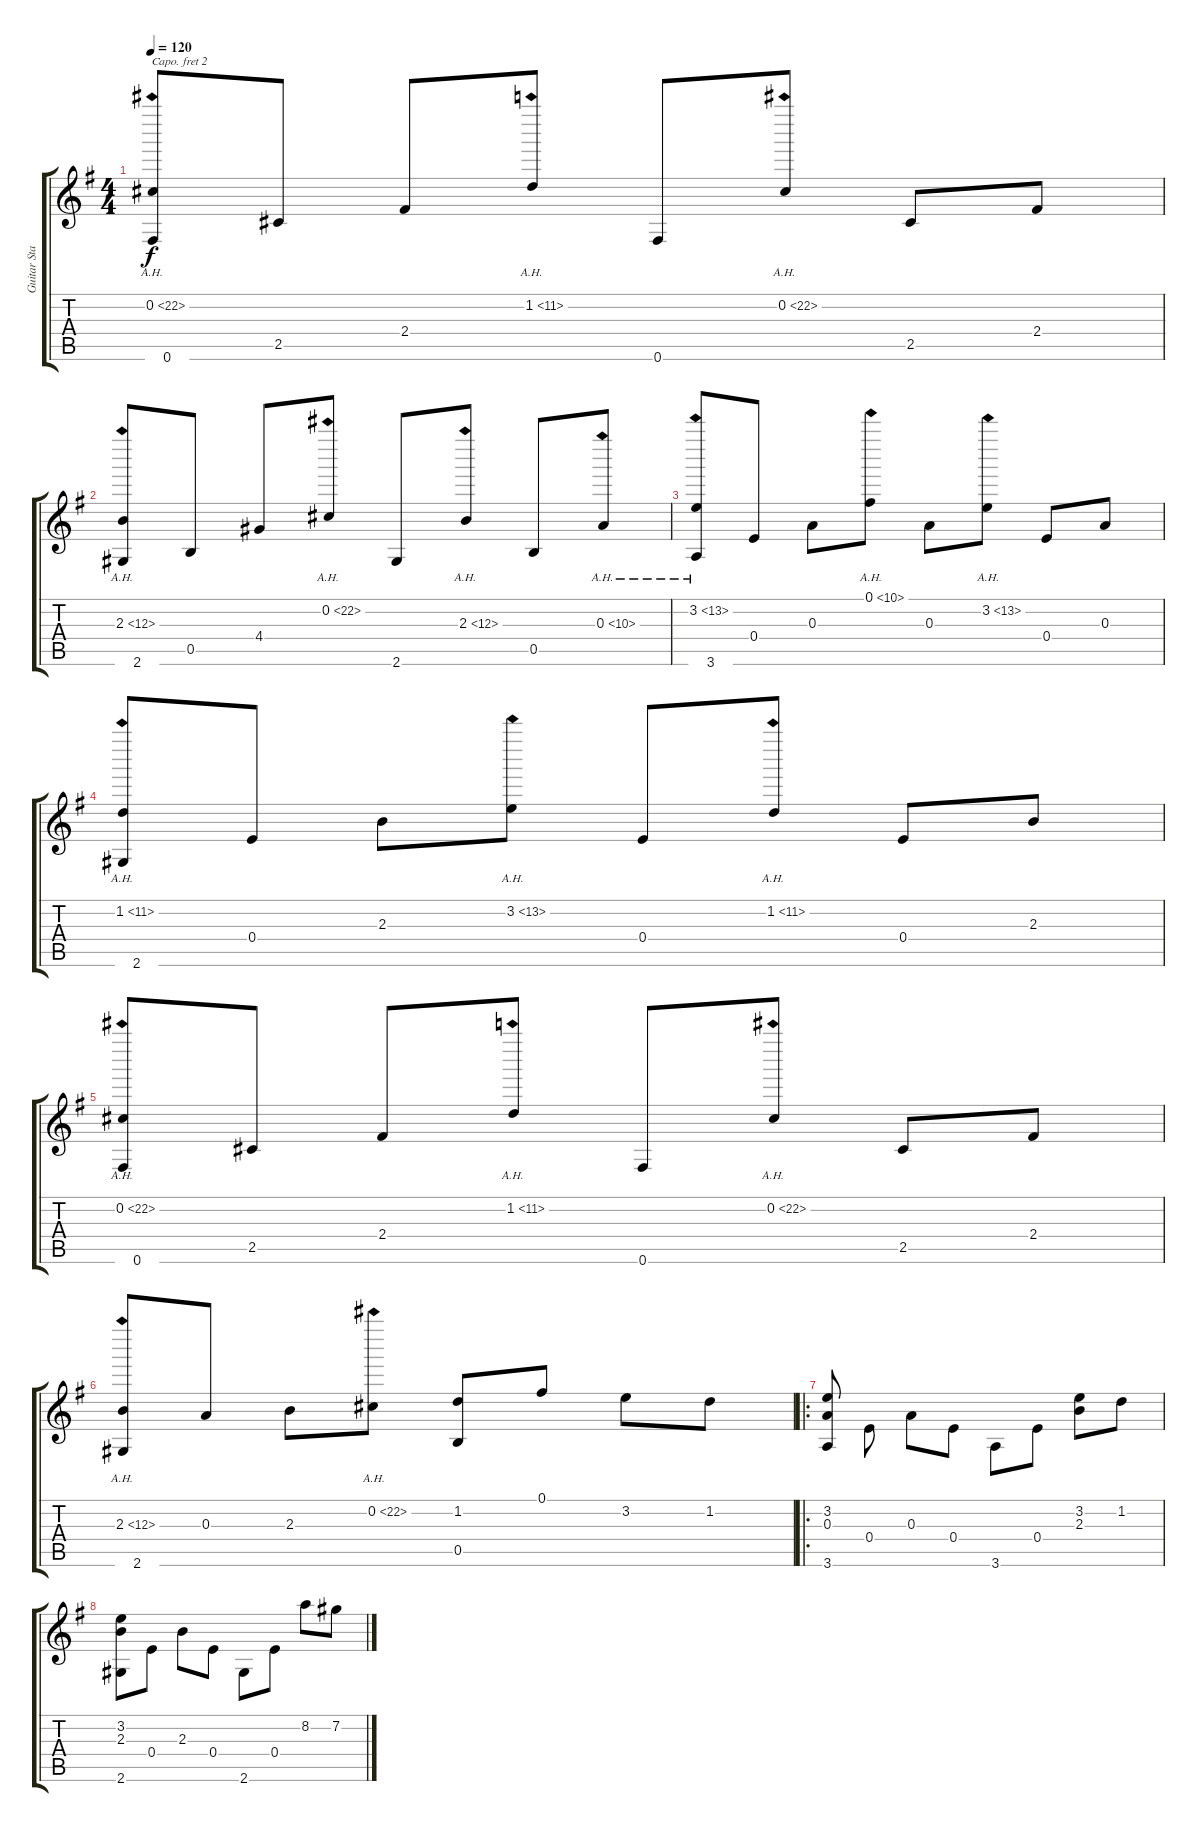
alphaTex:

\track ("Guitar Standard" "Guitar Sta") {instrument acousticguitarsteel}
\staff {score tabs}
\capo 2
\tuning (E4 B3 G3 D3 A2 E2) {hide}
\ts (4 4)
\tempo 120
\clef g2
\ks g
(0.2{ah 22} 0.6).8{dy f} 2.5.8 2.4.8 1.2{ah 10}.8 0.6.8 0.2{ah 22}.8 2.5.8 2.4.8 |
(2.3{ah 10} 2.6).8 0.5.8 4.4.8 0.2{ah 22}.8 2.6.8 2.3{ah 10}.8 0.5.8 0.3{ah 10}.8 |
(3.2{ah 10} 3.6).8 0.4.8 0.3.8 0.1{ah 10}.8 0.3.8 3.2{ah 10}.8 0.4.8 0.3.8 |
(1.2{ah 10} 2.6).8 0.4.8 2.3.8 3.2{ah 10}.8 0.4.8 1.2{ah 10}.8 0.4.8 2.3.8 |
(0.2{ah 22} 0.6).8 2.5.8 2.4.8 1.2{ah 10}.8 0.6.8 0.2{ah 22}.8 2.5.8 2.4.8 |
(2.3{ah 10} 2.6).8 0.3.8 2.3.8 0.2{ah 22}.8 (1.2 0.5).8 0.1.8 3.2.8 1.2.8 |
\ro
(3.2 0.3 3.6).8{beam Up beam split} 0.4.8{beam Down} 0.3.8{beam Down} 0.4.8{beam Down} 3.6.8{beam Down} 0.4.8{beam Down beam split} (3.2 2.3).8 1.2.8 |
(3.2 2.3 2.6).8{beam Down} 0.4.8{beam Down} 2.3.8{beam Down} 0.4.8{beam Down} 2.6.8{beam Down} 0.4.8{beam Down beam split} 8.2.8 7.2.8
